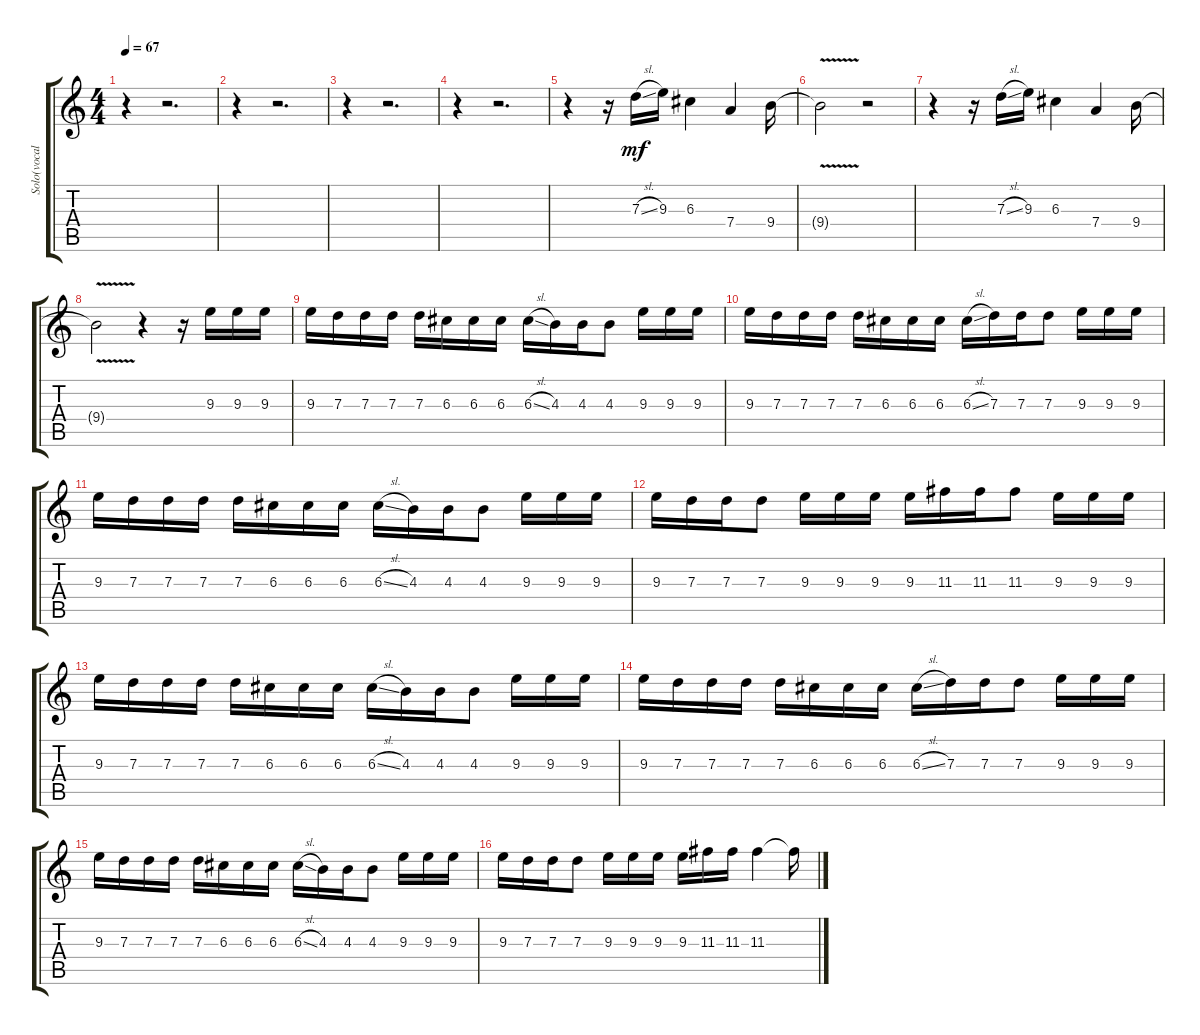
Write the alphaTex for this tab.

\track ("Solo(vocalist na peregruze)" "Solo(vocal") {instrument distortionguitar}
\staff {score tabs}
\tuning (E4 B3 G3 D3 A2 E2) {hide}
\ts (4 4)
\tempo 67
\clef g2
\ks c
r.4{dy mf} r.2{d} |
r.4 r.2{d} |
r.4 r.2{d} |
r.4 r.2{d} |
r.4 r.16 7.3{sl}.16 9.3.16 6.3.4 7.4.4 9.4.16 |
9.4{v t}.2 r.2 |
r.4 r.16 7.3{sl}.16 9.3.16 6.3.4 7.4.4 9.4.16 |
9.4{v t}.2 r.4 r.16 9.3.16 9.3.16 9.3.16 |
9.3.16 7.3.16 7.3.16 7.3.16 7.3.16 6.3.16 6.3.16 6.3.16 6.3{sl}.16 4.3.16 4.3.16 4.3.8 9.3.16 9.3.16 9.3.16 |
9.3.16 7.3.16 7.3.16 7.3.16 7.3.16 6.3.16 6.3.16 6.3.16 6.3{sl}.16 7.3.16 7.3.16 7.3.8 9.3.16 9.3.16 9.3.16 |
9.3.16 7.3.16 7.3.16 7.3.16 7.3.16 6.3.16 6.3.16 6.3.16 6.3{sl}.16 4.3.16 4.3.16 4.3.8 9.3.16 9.3.16 9.3.16 |
9.3.16 7.3.16 7.3.16 7.3.8 9.3.16 9.3.16 9.3.16 9.3.16 11.3.16 11.3.16 11.3.8 9.3.16 9.3.16 9.3.16 |
9.3.16 7.3.16 7.3.16 7.3.16 7.3.16 6.3.16 6.3.16 6.3.16 6.3{sl}.16 4.3.16 4.3.16 4.3.8 9.3.16 9.3.16 9.3.16 |
9.3.16 7.3.16 7.3.16 7.3.16 7.3.16 6.3.16 6.3.16 6.3.16 6.3{sl}.16 7.3.16 7.3.16 7.3.8 9.3.16 9.3.16 9.3.16 |
9.3.16 7.3.16 7.3.16 7.3.16 7.3.16 6.3.16 6.3.16 6.3.16 6.3{sl}.16 4.3.16 4.3.16 4.3.8 9.3.16 9.3.16 9.3.16 |
9.3.16 7.3.16 7.3.16 7.3.8 9.3.16 9.3.16 9.3.16 9.3.16 11.3.16 11.3.16 11.3.4 11.3{t}.16
